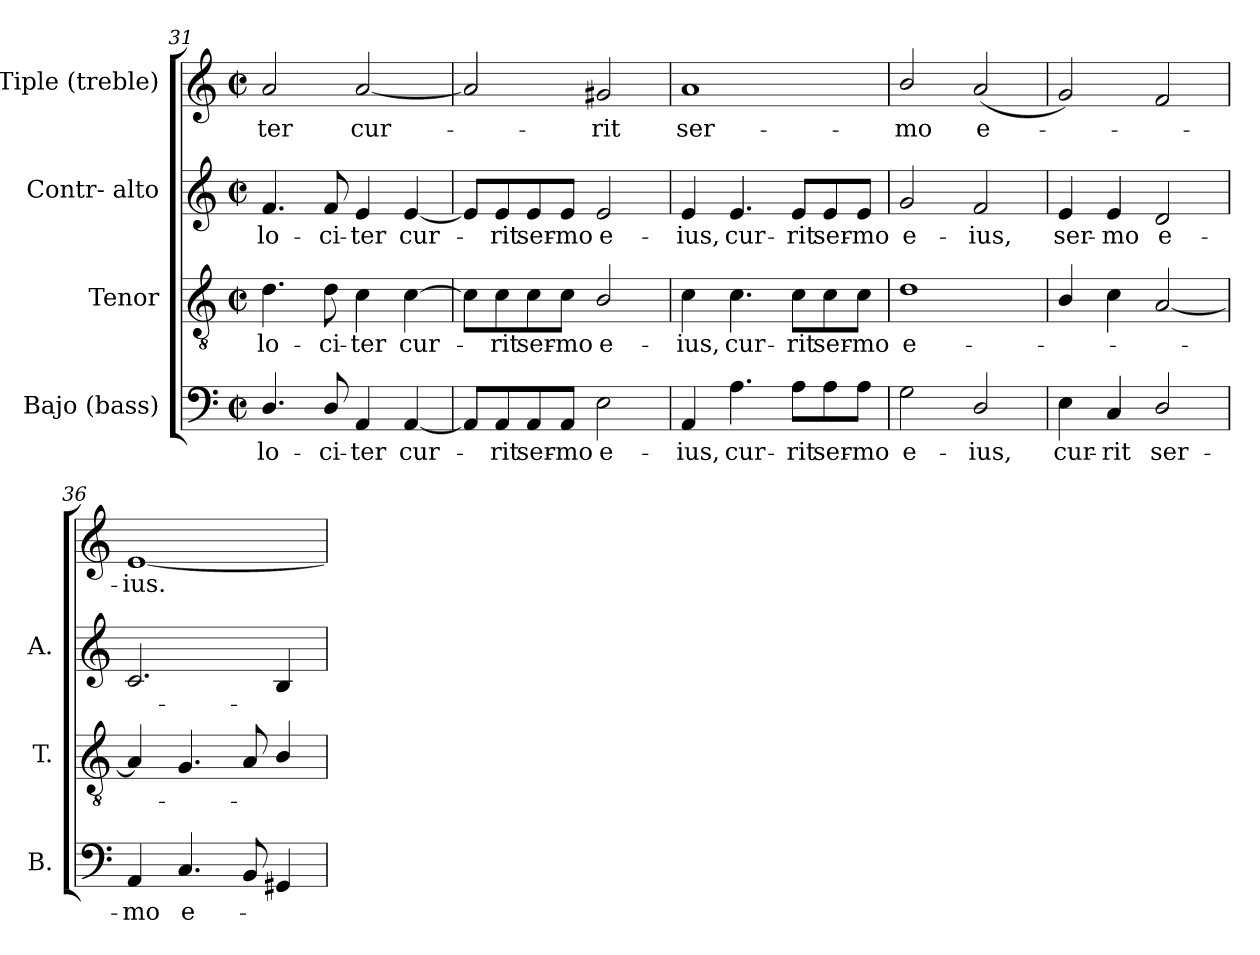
**kern	**text	**kern	**text	**kern	**text	**kern	**text
*part4	*part4	*part3	*part3	*part2	*part2	*part1	*part1
*staff4	*staff4	*staff3	*staff3	*staff2	*staff2	*staff1	*staff1
*I"Bajo (bass)	*	*I"Tenor	*	*I"Contr- alto	*	*I"Tiple (treble)	*
*I'B.	*	*I'T.	*	*I'A.	*	*	*
*clefF4	*	*clefGv2	*	*clefG2	*	*clefG2	*
*	*	*ITrd7c12	*	*	*	*	*
*k[]	*	*k[]	*	*k[]	*	*k[]	*
*C:	*	*C:	*	*C:	*	*C:	*
*M2/2	*	*M2/2	*	*M2/2	*	*M2/2	*
*met(c|)	*	*met(c|)	*	*met(c|)	*	*met(c|)	*
=31	=31	=31	=31	=31	=31	=31	=31
!	!LO:LY:b:color=#000000	!	!	!	!	!	!
!	!	!	!LO:LY:b:color=#000000	!	!	!	!
!	!	!	!	!	!LO:LY:b:color=#000000	!	!
!	!	!	!	!	!	!	!LO:LY:b:color=#000000
4.Di/	-lo-	4.Di\	-lo-	4.fi/	-lo-	2ai/	-ter
!	!LO:LY:b:color=#000000	!	!	!	!	!	!
!	!	!	!LO:LY:b:color=#000000	!	!	!	!
!	!	!	!	!	!LO:LY:b:color=#000000	!	!
8Di/	-ci-	8Di\	-ci-	8fi/	-ci-	.	.
!	!LO:LY:b:color=#000000	!	!	!	!	!	!
!	!	!	!LO:LY:b:color=#000000	!	!	!	!
!	!	!	!	!	!LO:LY:b:color=#000000	!	!
!	!	!	!	!	!	!	!LO:LY:b:color=#000000
4AAi/	-ter	4Ci\	-ter	4ei/	-ter	[2ai/	cur-
!	!LO:LY:b:color=#000000	!	!	!	!	!	!
!	!	!	!LO:LY:b:color=#000000	!	!	!	!
!	!	!	!	!	!LO:LY:b:color=#000000	!	!
[4AAi/	cur-	[4Ci\	cur-	[4ei/	cur-	.	.
=32	=32	=32	=32	=32	=32	=32	=32
8AAi/L]	.	8Ci\L]	.	8ei/L]	.	2ai/]	.
!	!LO:LY:b:color=#000000	!	!	!	!	!	!
!	!	!	!LO:LY:b:color=#000000	!	!	!	!
!	!	!	!	!	!LO:LY:b:color=#000000	!	!
8AAi/	-rit	8Ci\	-rit	8ei/	-rit	.	.
!	!LO:LY:b:color=#000000	!	!	!	!	!	!
!	!	!	!LO:LY:b:color=#000000	!	!	!	!
!	!	!	!	!	!LO:LY:b:color=#000000	!	!
8AAi/	ser-	8Ci\	ser-	8ei/	ser-	.	.
!	!LO:LY:b:color=#000000	!	!	!	!	!	!
!	!	!	!LO:LY:b:color=#000000	!	!	!	!
!	!	!	!	!	!LO:LY:b:color=#000000	!	!
8AAi/J	-mo	8Ci\J	-mo	8ei/J	-mo	.	.
!	!LO:LY:b:color=#000000	!	!	!	!	!	!
!	!	!	!LO:LY:b:color=#000000	!	!	!	!
!	!	!	!	!	!LO:LY:b:color=#000000	!	!
!	!	!	!	!	!	!	!LO:LY:b:color=#000000
2Ei\	e-	2BBi/	e-	2ei/	e-	2g#Xi/	-rit
!!LO:LB:g=z
=33	=33	=33	=33	=33	=33	=33	=33
!	!LO:LY:b:color=#000000	!	!	!	!	!	!
!	!	!	!LO:LY:b:color=#000000	!	!	!	!
!	!	!	!	!	!LO:LY:b:color=#000000	!	!
!	!	!	!	!	!	!	!LO:LY:b:color=#000000
4AAi/	-ius,	4Ci\	-ius,	4ei/	-ius,	1ai	ser-
!	!LO:LY:b:color=#000000	!	!	!	!	!	!
!	!	!	!LO:LY:b:color=#000000	!	!	!	!
!	!	!	!	!	!LO:LY:b:color=#000000	!	!
4.Ai\	cur-	4.Ci\	cur-	4.ei/	cur-	.	.
!	!LO:LY:b:color=#000000	!	!	!	!	!	!
!	!	!	!LO:LY:b:color=#000000	!	!	!	!
!	!	!	!	!	!LO:LY:b:color=#000000	!	!
8Ai\L	-rit	8Ci\L	-rit	8ei/L	-rit	.	.
!	!LO:LY:b:color=#000000	!	!	!	!	!	!
!	!	!	!LO:LY:b:color=#000000	!	!	!	!
!	!	!	!	!	!LO:LY:b:color=#000000	!	!
8Ai\	ser-	8Ci\	ser-	8ei/	ser-	.	.
!	!LO:LY:b:color=#000000	!	!	!	!	!	!
!	!	!	!LO:LY:b:color=#000000	!	!	!	!
!	!	!	!	!	!LO:LY:b:color=#000000	!	!
8Ai\J	-mo	8Ci\J	-mo	8ei/J	-mo	.	.
=34	=34	=34	=34	=34	=34	=34	=34
!	!LO:LY:b:color=#000000	!	!	!	!	!	!
!	!	!	!LO:LY:b:color=#000000	!	!	!	!
!	!	!	!	!	!LO:LY:b:color=#000000	!	!
!	!	!	!	!	!	!	!LO:LY:b:color=#000000
2Gi\	e-	1Di	e-	2gi/	e-	2bi/	-mo
!	!LO:LY:b:color=#000000	!	!	!	!	!	!
!	!	!	!	!	!LO:LY:b:color=#000000	!	!
!	!	!	!	!	!	!	!LO:LY:b:color=#000000
2Di/	-ius,	.	.	2fi/	-ius,	(2ai/	e-
=35	=35	=35	=35	=35	=35	=35	=35
!	!LO:LY:b:color=#000000	!	!	!	!	!	!
!	!	!	!	!	!LO:LY:b:color=#000000	!	!
4Ei\	cur-	4BBi/	.	4ei/	ser-	2gi/)	.
!	!LO:LY:b:color=#000000	!	!	!	!	!	!
!	!	!	!	!	!LO:LY:b:color=#000000	!	!
4Ci/	-rit	4Ci\	.	4ei/	-mo	.	.
!	!LO:LY:b:color=#000000	!	!	!	!	!	!
!	!	!	!	!	!LO:LY:b:color=#000000	!	!
2Di/	ser-	[2AAi/	.	2di/	e-	2fi/	.
=36	=36	=36	=36	=36	=36	=36	=36
!	!LO:LY:b:color=#000000	!	!	!	!	!	!
!	!	!	!	!	!	!	!LO:LY:b:color=#000000
4AAi/	-mo	4AAi/]	.	2.ci/	.	[1ei	-ius.
!	!LO:LY:b:color=#000000	!	!	!	!	!	!
4.Ci/	e-	4.GGi/	.	.	.	.	.
8BBi/	.	8AAi/	.	.	.	.	.
4GG#Xi/	.	4BBi/	.	4Bi/	.	.	.
=	=	=	=	=	=	=	=
*-	*-	*-	*-	*-	*-	*-	*-
